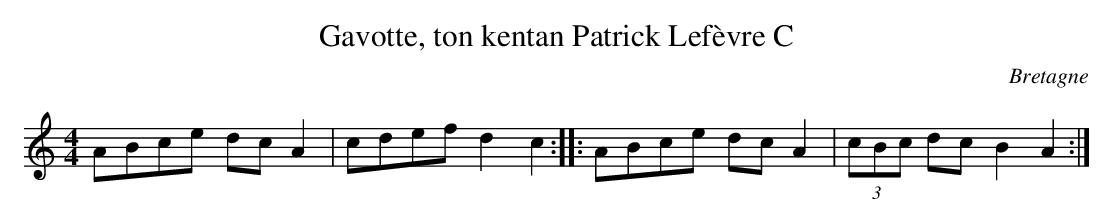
X:1
T:Gavotte, ton kentan Patrick Lefèvre C
O:Bretagne
M:4/4
L:1/8
K:Am
ABce dc A2 | cdef d2 c2 :: ABce dc A2 | (3cBc dc B2A2 :|
